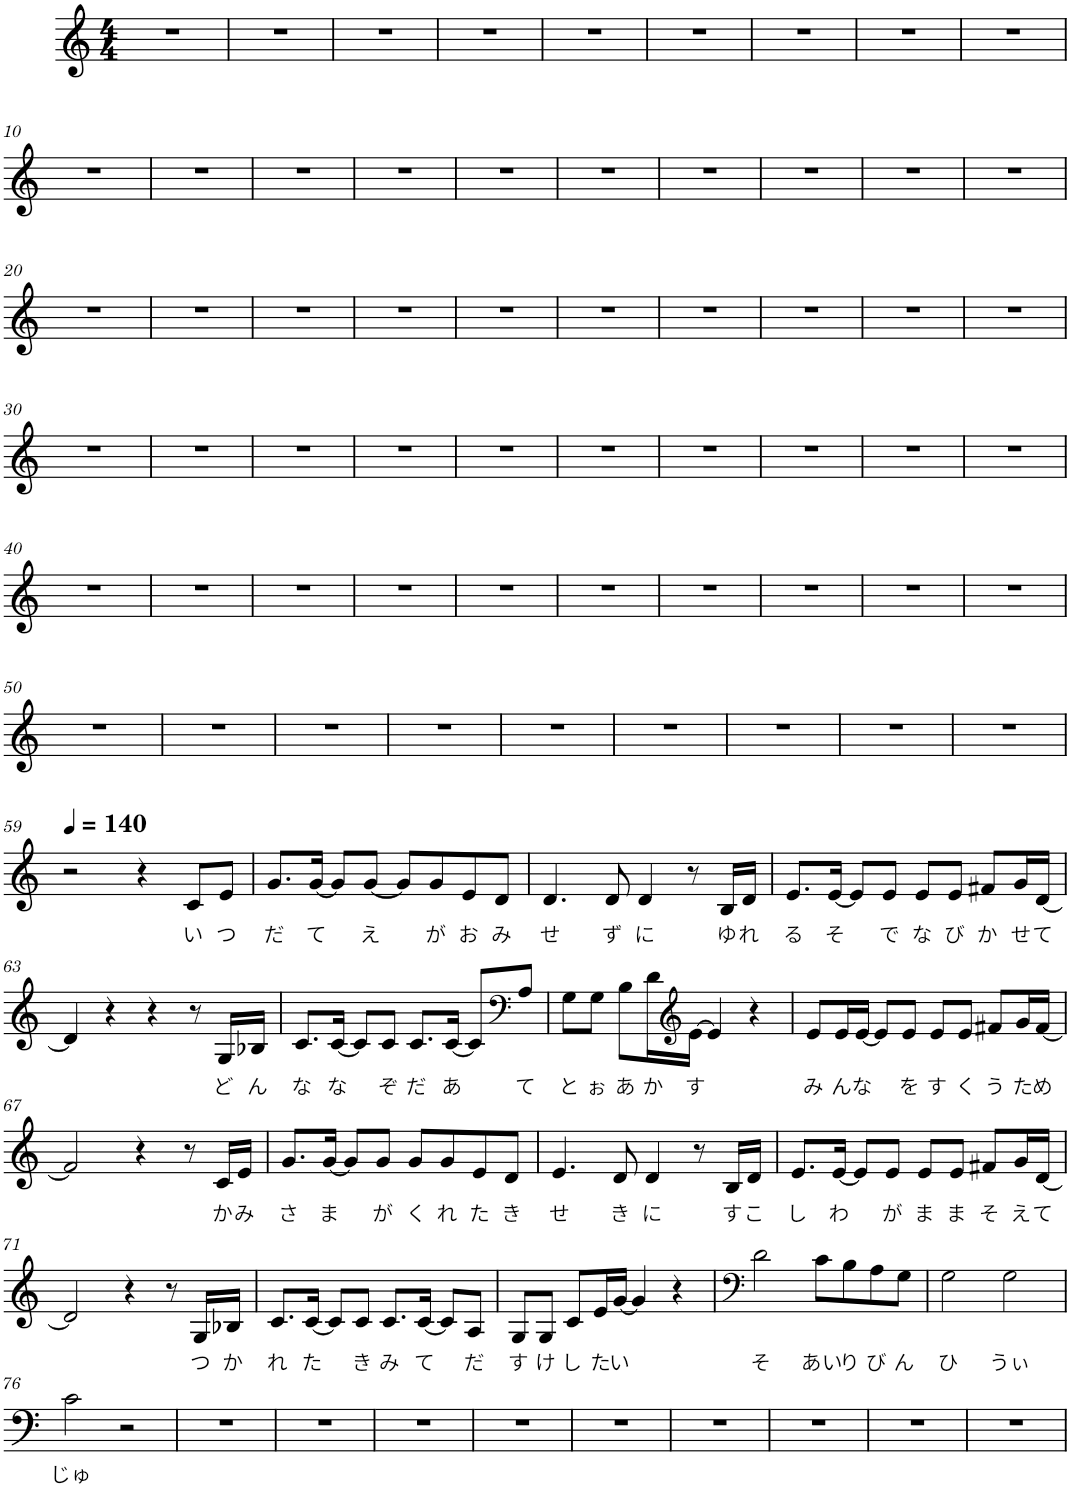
**kern	**text
*part1	*part1
*staff1	*staff1
*I"ピアノ, melo_main	*
*clefG2	*
*k[]	*
*M4/4	*
=1	=1
1r	.
=2	=2
1r	.
=3	=3
1r	.
=4	=4
1r	.
=5	=5
1r	.
=6	=6
1r	.
=7	=7
1r	.
=8	=8
1r	.
=9	=9
1r	.
!!LO:LB:g=z
=10	=10
1r	.
=11	=11
1r	.
=12	=12
1r	.
=13	=13
1r	.
=14	=14
1r	.
=15	=15
1r	.
=16	=16
1r	.
=17	=17
1r	.
=18	=18
1r	.
=19	=19
1r	.
!!LO:LB:g=z
=20	=20
1r	.
=21	=21
1r	.
=22	=22
1r	.
=23	=23
1r	.
=24	=24
1r	.
=25	=25
1r	.
=26	=26
1r	.
=27	=27
1r	.
=28	=28
1r	.
=29	=29
1r	.
!!LO:LB:g=z
=30	=30
1r	.
=31	=31
1r	.
=32	=32
1r	.
=33	=33
1r	.
=34	=34
1r	.
=35	=35
1r	.
=36	=36
1r	.
=37	=37
1r	.
=38	=38
1r	.
=39	=39
1r	.
!!LO:LB:g=z
=40	=40
1r	.
=41	=41
1r	.
=42	=42
1r	.
=43	=43
1r	.
=44	=44
1r	.
=45	=45
1r	.
=46	=46
1r	.
=47	=47
1r	.
=48	=48
1r	.
=49	=49
1r	.
!!LO:LB:g=z
=50	=50
1r	.
=51	=51
1r	.
=52	=52
1r	.
=53	=53
1r	.
=54	=54
1r	.
=55	=55
1r	.
=56	=56
1r	.
=57	=57
1r	.
=58	=58
1r	.
!!LO:LB:g=z
=59	=59
*MM140	*
2r	.
4r	.
!	!LO:LY:b
8c/L	い
!	!LO:LY:b
8e/J	つ
=60	=60
!	!LO:LY:b
8.g/L	だ
!	!LO:LY:b
[16g/Jk	て
8g/L]	.
!	!LO:LY:b
[8g/J	え
8g/L]	.
!	!LO:LY:b
8g/	が
!	!LO:LY:b
8e/	お
!	!LO:LY:b
8d/J	み
=61	=61
!	!LO:LY:b
4.d/	せ
!	!LO:LY:b
8d/	ず
!	!LO:LY:b
4d/	に
8r	.
!	!LO:LY:b
16B/LL	ゆ
!	!LO:LY:b
16d/JJ	れ
=62	=62
!	!LO:LY:b
8.e/L	る
!	!LO:LY:b
[16e/Jk	そ
8e/L]	.
!	!LO:LY:b
8e/J	で
!	!LO:LY:b
8e/L	な
!	!LO:LY:b
8e/J	び
!	!LO:LY:b
8f#X/L	か
!	!LO:LY:b
16g/L	せ
!	!LO:LY:b
[16d/JJ	て
!!LO:LB:g=z
=63	=63
4d/]	.
4r	.
4r	.
8r	.
!	!LO:LY:b
16G/LL	ど
!	!LO:LY:b
16B-X/JJ	ん
=64	=64
!	!LO:LY:b
8.c/L	な
!	!LO:LY:b
[16c/Jk	な
8c/L]	.
!	!LO:LY:b
8c/J	ぞ
!	!LO:LY:b
8.c/L	だ
!	!LO:LY:b
[16c/Jk	あ
8c/L]	.
*clefF4	*
!	!LO:LY:b
8A/J	て
=65	=65
!	!LO:LY:b
8G\L	と
!	!LO:LY:b
8G\J	ぉ
!	!LO:LY:b
8B\L	あ
!	!LO:LY:b
16d\L	か
*clefG2	*
!	!LO:LY:b
[16e\JJ	す
4e/]	.
4r	.
=66	=66
!	!LO:LY:b
8e/L	み
!	!LO:LY:b
16e/L	ん
!	!LO:LY:b
[16e/JJ	な
8e/L]	.
!	!LO:LY:b
8e/J	を
!	!LO:LY:b
8e/L	す
!	!LO:LY:b
8e/J	く
!	!LO:LY:b
8f#X/L	う
!	!LO:LY:b
16g/L	た
!	!LO:LY:b
[16f#/JJ	め
!!LO:LB:g=z
=67	=67
2f#/]	.
4r	.
8r	.
!	!LO:LY:b
16c/LL	か
!	!LO:LY:b
16e/JJ	み
=68	=68
!	!LO:LY:b
8.g/L	さ
!	!LO:LY:b
[16g/Jk	ま
8g/L]	.
!	!LO:LY:b
8g/J	が
!	!LO:LY:b
8g/L	く
!	!LO:LY:b
8g/	れ
!	!LO:LY:b
8e/	た
!	!LO:LY:b
8d/J	き
=69	=69
!	!LO:LY:b
4.e/	せ
!	!LO:LY:b
8d/	き
!	!LO:LY:b
4d/	に
8r	.
!	!LO:LY:b
16B/LL	す
!	!LO:LY:b
16d/JJ	こ
=70	=70
!	!LO:LY:b
8.e/L	し
!	!LO:LY:b
[16e/Jk	わ
8e/L]	.
!	!LO:LY:b
8e/J	が
!	!LO:LY:b
8e/L	ま
!	!LO:LY:b
8e/J	ま
!	!LO:LY:b
8f#X/L	そ
!	!LO:LY:b
16g/L	え
!	!LO:LY:b
[16d/JJ	て
!!LO:LB:g=z
=71	=71
2d/]	.
4r	.
8r	.
!	!LO:LY:b
16G/LL	つ
!	!LO:LY:b
16B-X/JJ	か
=72	=72
!	!LO:LY:b
8.c/L	れ
!	!LO:LY:b
[16c/Jk	た
8c/L]	.
!	!LO:LY:b
8c/J	き
!	!LO:LY:b
8.c/L	み
!	!LO:LY:b
[16c/Jk	て
8c/L]	.
!	!LO:LY:b
8A/J	だ
=73	=73
!	!LO:LY:b
8G/L	す
!	!LO:LY:b
8G/J	け
!	!LO:LY:b
8c/L	し
!	!LO:LY:b
16e/L	た
!	!LO:LY:b
[16g/JJ	い
4g/]	.
4r	.
=74	=74
*clefF4	*
!	!LO:LY:b
2d\	そ
!	!LO:LY:b
8c\L	あい
!	!LO:LY:b
8B\	り
!	!LO:LY:b
8A\	び
!	!LO:LY:b
8G\J	ん
=75	=75
!	!LO:LY:b
2G\	ひ
!	!LO:LY:b
2G\	うぃ
!!LO:LB:g=z
=76	=76
!	!LO:LY:b
2c\	じゅ
2r	.
=77	=77
1r	.
=78	=78
1r	.
=79	=79
1r	.
=80	=80
1r	.
=81	=81
1r	.
=82	=82
1r	.
=83	=83
1r	.
=84	=84
1r	.
=85	=85
1r	.
=	=
*-	*-
